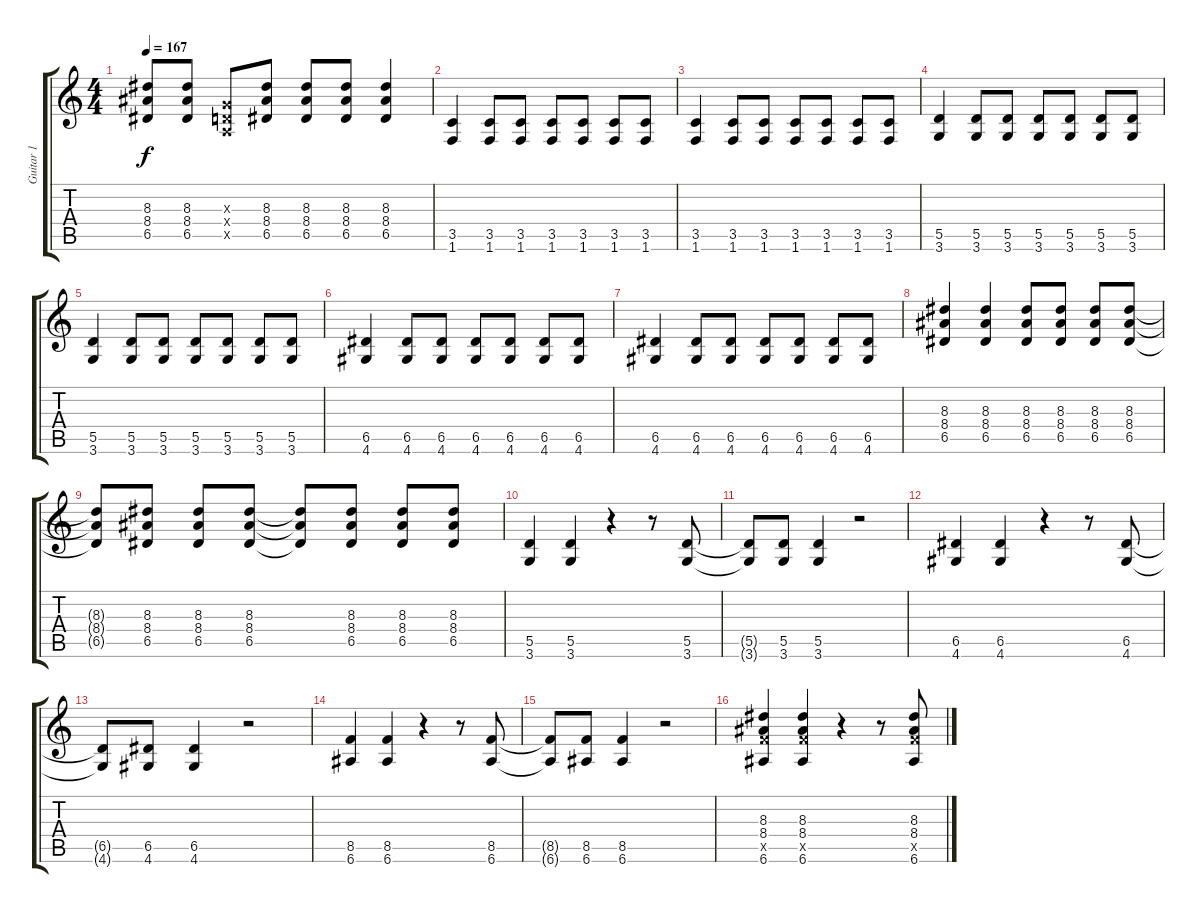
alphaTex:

\track ("Guitar 1" "Guitar 1") {instrument electricguitarclean}
\staff {score tabs}
\tuning (E4 B3 G3 D3 A2 E2) {hide}
\ts (4 4)
\tempo 167
\clef g2
\ks c
(8.3 8.4 6.5).8{dy f} (8.3 8.4 6.5).8 (0.3{x} 0.4{x} 0.5{x}).8 (8.3 8.4 6.5).8 (8.3 8.4 6.5).8 (8.3 8.4 6.5).8 (8.3 8.4 6.5).4 |
(3.5 1.6).4 (3.5 1.6).8 (3.5 1.6).8 (3.5 1.6).8 (3.5 1.6).8 (3.5 1.6).8 (3.5 1.6).8 |
(3.5 1.6).4 (3.5 1.6).8 (3.5 1.6).8 (3.5 1.6).8 (3.5 1.6).8 (3.5 1.6).8 (3.5 1.6).8 |
(5.5 3.6).4 (5.5 3.6).8 (5.5 3.6).8 (5.5 3.6).8 (5.5 3.6).8 (5.5 3.6).8 (5.5 3.6).8 |
(5.5 3.6).4 (5.5 3.6).8 (5.5 3.6).8 (5.5 3.6).8 (5.5 3.6).8 (5.5 3.6).8 (5.5 3.6).8 |
(6.5 4.6).4 (6.5 4.6).8 (6.5 4.6).8 (6.5 4.6).8 (6.5 4.6).8 (6.5 4.6).8 (6.5 4.6).8 |
(6.5 4.6).4 (6.5 4.6).8 (6.5 4.6).8 (6.5 4.6).8 (6.5 4.6).8 (6.5 4.6).8 (6.5 4.6).8 |
(8.3 8.4 6.5).4 (8.3 8.4 6.5).4 (8.3 8.4 6.5).8 (8.3 8.4 6.5).8 (8.3 8.4 6.5).8 (8.3 8.4 6.5).8 |
(8.3{t} 8.4{t} 6.5{t}).8 (8.3 8.4 6.5).8 (8.3 8.4 6.5).8 (8.3 8.4 6.5).8 (8.3{t} 8.4{t} 6.5{t}).8 (8.3 8.4 6.5).8 (8.3 8.4 6.5).8 (8.3 8.4 6.5).8 |
(5.5 3.6).4 (5.5 3.6).4 r.4 r.8 (5.5 3.6).8 |
(5.5{t} 3.6{t}).8 (5.5 3.6).8 (5.5 3.6).4 r.2 |
(6.5 4.6).4 (6.5 4.6).4 r.4 r.8 (6.5 4.6).8 |
(6.5{t} 4.6{t}).8 (6.5 4.6).8 (6.5 4.6).4 r.2 |
(8.5 6.6).4 (8.5 6.6).4 r.4 r.8 (8.5 6.6).8 |
(8.5{t} 6.6{t}).8 (8.5 6.6).8 (8.5 6.6).4 r.2 |
(8.3 8.4 8.5{x} 6.6).4 (8.3 8.4 8.5{x} 6.6).4 r.4 r.8 (8.3 8.4 8.5{x} 6.6).8
